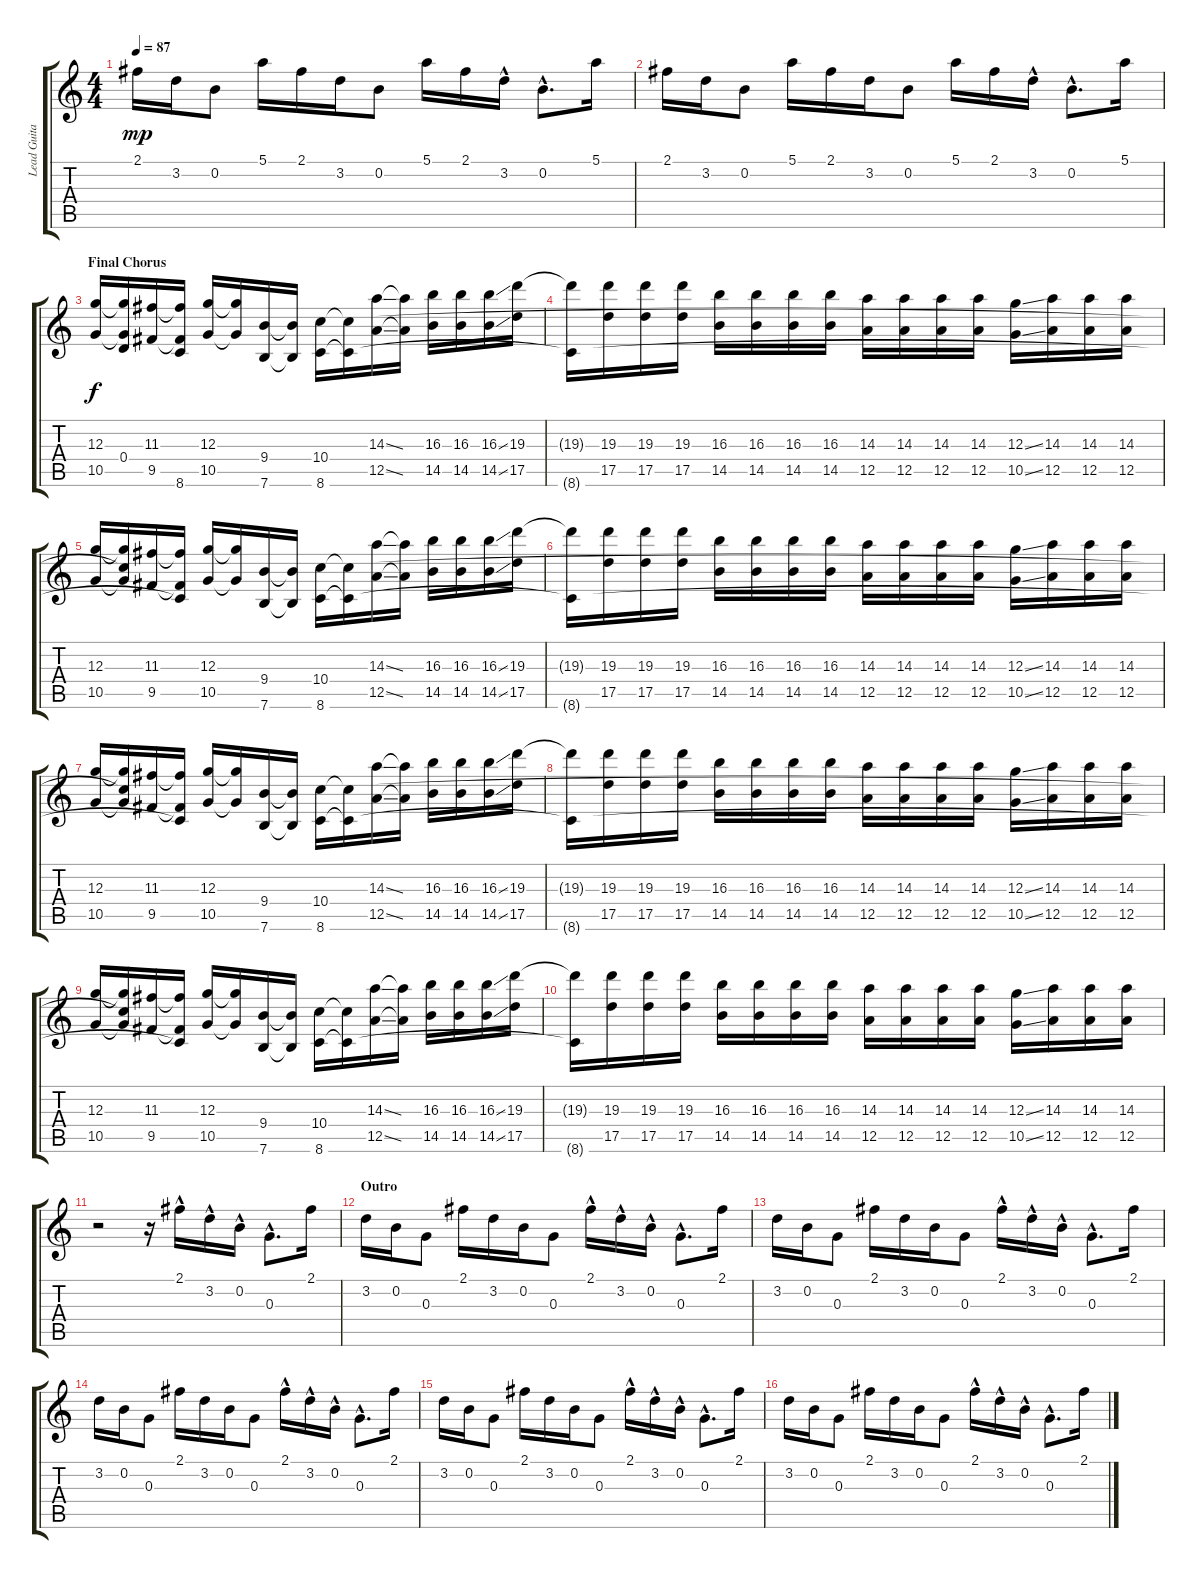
\track ("Lead Guitar" "Lead Guita") {instrument electricguitarclean}
\staff {score tabs}
\tuning (E4 B3 G3 D3 A2 E2) {hide}
\ts (4 4)
\tempo 87
\clef g2
\ks c
2.1.16{dy mp} 3.2.16 0.2.8 5.1.16 2.1.16 3.2.16 0.2.8 5.1.16 2.1.16 3.2{hac}.16 0.2{hac}.8{d} 5.1.16 |
2.1.16 3.2.16 0.2.8 5.1.16 2.1.16 3.2.16 0.2.8 5.1.16 2.1.16 3.2{hac}.16 0.2{hac}.8{d} 5.1.16 |
\section ("" "Final Chorus")
(12.3 10.5).16{dy f} (12.3{t} 0.4 10.5{t}).16 (11.3 9.5).16 (11.3{t} 9.5{t} 8.6).16 (12.3 10.5).16 (12.3{t} 10.5{t}).16 (9.4 7.6).16 (9.4{t} 7.6{t}).16 (10.4 8.6).16 (10.4{t} 8.6{t}).16 (14.3{ss} 12.5{ss}).16 (14.3{t} 12.5{t}).16 (16.3 14.5).16 (16.3 14.5).16 (16.3{ss} 14.5{ss}).16 (19.3 17.5).16 |
(19.3{t} 8.6{t}).16 (19.3 17.5).16 (19.3 17.5).16 (19.3 17.5).16 (16.3 14.5).16 (16.3 14.5).16 (16.3 14.5).16 (16.3 14.5).16 (14.3 12.5).16 (14.3 12.5).16 (14.3 12.5).16 (14.3 12.5).16 (12.3{ss} 10.5{ss}).16 (14.3 12.5).16 (14.3 12.5).16 (14.3 12.5).16 |
(12.3 10.5).16 (12.3{t} 10.4{t} 10.5{t}).16 (11.3 9.5).16 (11.3{t} 9.5{t} 8.6{t}).16 (12.3 10.5).16 (12.3{t} 10.5{t}).16 (9.4 7.6).16 (9.4{t} 7.6{t}).16 (10.4 8.6).16 (10.4{t} 8.6{t}).16 (14.3{ss} 12.5{ss}).16 (14.3{t} 12.5{t}).16 (16.3 14.5).16 (16.3 14.5).16 (16.3{ss} 14.5{ss}).16 (19.3 17.5).16 |
(19.3{t} 8.6{t}).16 (19.3 17.5).16 (19.3 17.5).16 (19.3 17.5).16 (16.3 14.5).16 (16.3 14.5).16 (16.3 14.5).16 (16.3 14.5).16 (14.3 12.5).16 (14.3 12.5).16 (14.3 12.5).16 (14.3 12.5).16 (12.3{ss} 10.5{ss}).16 (14.3 12.5).16 (14.3 12.5).16 (14.3 12.5).16 |
(12.3 10.5).16 (12.3{t} 10.4{t} 10.5{t}).16 (11.3 9.5).16 (11.3{t} 9.5{t} 8.6{t}).16 (12.3 10.5).16 (12.3{t} 10.5{t}).16 (9.4 7.6).16 (9.4{t} 7.6{t}).16 (10.4 8.6).16 (10.4{t} 8.6{t}).16 (14.3{ss} 12.5{ss}).16 (14.3{t} 12.5{t}).16 (16.3 14.5).16 (16.3 14.5).16 (16.3{ss} 14.5{ss}).16 (19.3 17.5).16 |
(19.3{t} 8.6{t}).16 (19.3 17.5).16 (19.3 17.5).16 (19.3 17.5).16 (16.3 14.5).16 (16.3 14.5).16 (16.3 14.5).16 (16.3 14.5).16 (14.3 12.5).16 (14.3 12.5).16 (14.3 12.5).16 (14.3 12.5).16 (12.3{ss} 10.5{ss}).16 (14.3 12.5).16 (14.3 12.5).16 (14.3 12.5).16 |
(12.3 10.5).16 (12.3{t} 10.4{t} 10.5{t}).16 (11.3 9.5).16 (11.3{t} 9.5{t} 8.6{t}).16 (12.3 10.5).16 (12.3{t} 10.5{t}).16 (9.4 7.6).16 (9.4{t} 7.6{t}).16 (10.4 8.6).16 (10.4{t} 8.6{t}).16 (14.3{ss} 12.5{ss}).16 (14.3{t} 12.5{t}).16 (16.3 14.5).16 (16.3 14.5).16 (16.3{ss} 14.5{ss}).16 (19.3 17.5).16 |
(19.3{t} 8.6{t}).16 (19.3 17.5).16 (19.3 17.5).16 (19.3 17.5).16 (16.3 14.5).16 (16.3 14.5).16 (16.3 14.5).16 (16.3 14.5).16 (14.3 12.5).16 (14.3 12.5).16 (14.3 12.5).16 (14.3 12.5).16 (12.3{ss} 10.5{ss}).16 (14.3 12.5).16 (14.3 12.5).16 (14.3 12.5).16 |
r.2 r.16 2.1{hac}.16 3.2{hac}.16 0.2{hac}.16 0.3{hac}.8{d} 2.1.16 |
\section ("" "Outro")
3.2.16 0.2.16 0.3.8 2.1.16 3.2.16 0.2.16 0.3.8 2.1{hac}.16 3.2{hac}.16 0.2{hac}.16 0.3{hac}.8{d} 2.1.16 |
3.2.16 0.2.16 0.3.8 2.1.16 3.2.16 0.2.16 0.3.8 2.1{hac}.16 3.2{hac}.16 0.2{hac}.16 0.3{hac}.8{d} 2.1.16 |
3.2.16 0.2.16 0.3.8 2.1.16 3.2.16 0.2.16 0.3.8 2.1{hac}.16 3.2{hac}.16 0.2{hac}.16 0.3{hac}.8{d} 2.1.16 |
3.2.16 0.2.16 0.3.8 2.1.16 3.2.16 0.2.16 0.3.8 2.1{hac}.16 3.2{hac}.16 0.2{hac}.16 0.3{hac}.8{d} 2.1.16 |
3.2.16 0.2.16 0.3.8 2.1.16 3.2.16 0.2.16 0.3.8 2.1{hac}.16 3.2{hac}.16 0.2{hac}.16 0.3{hac}.8{d} 2.1.16
